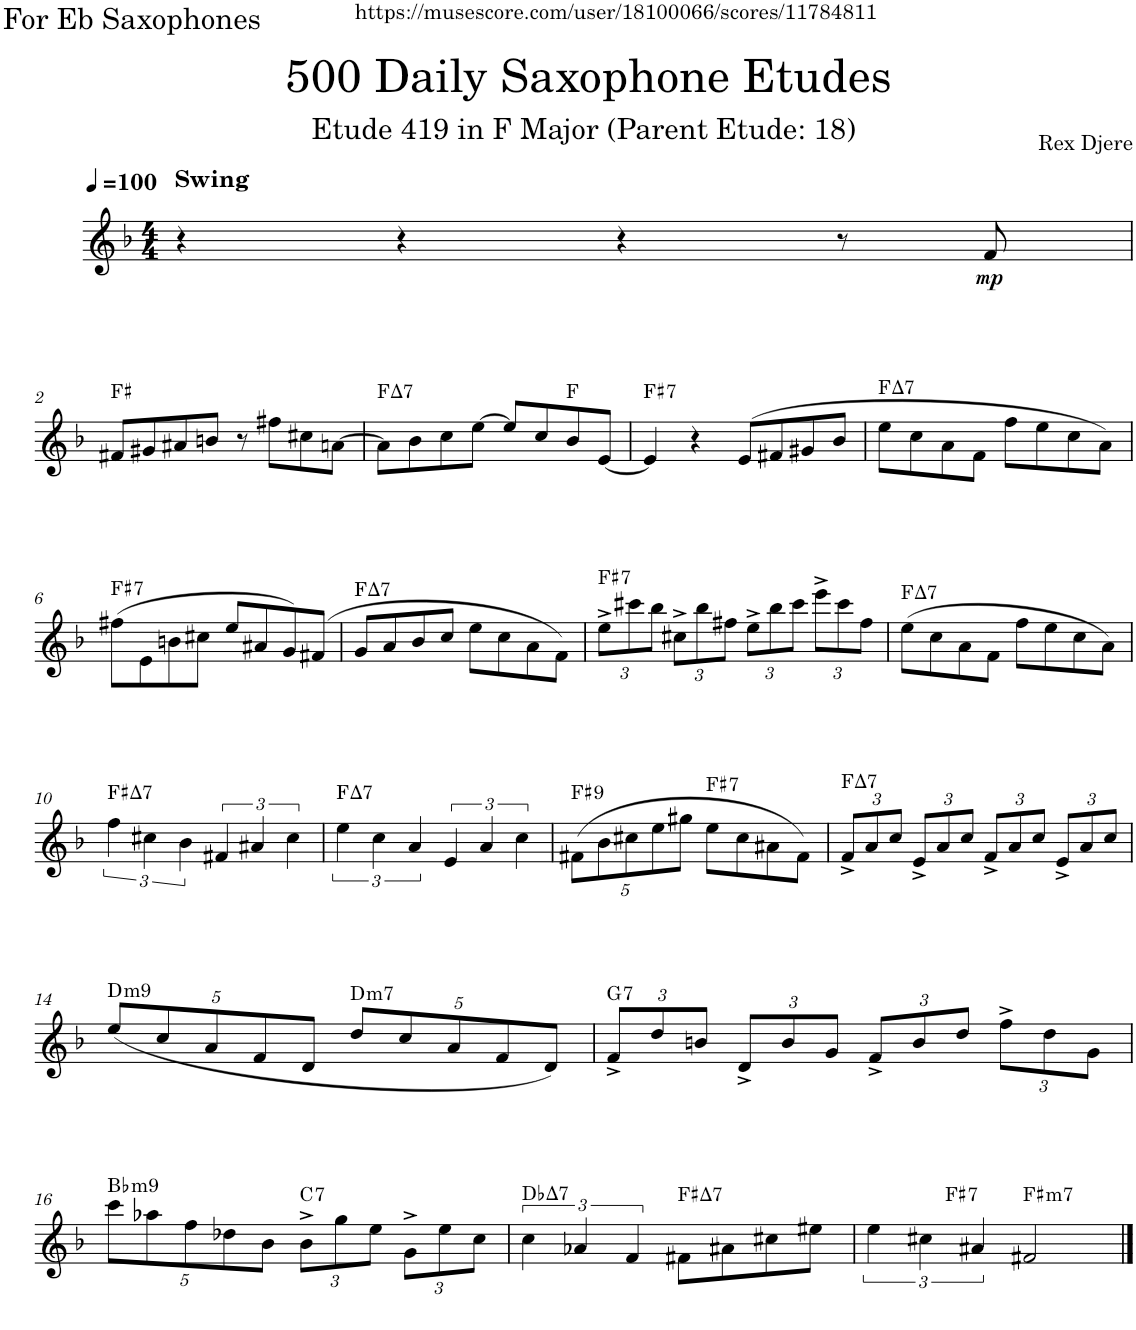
**kern	**dynam	**harte
*part1	*part1	*part1
*staff1	*staff1	*
*I"Alto Saxophone	*	*
*I'A. Sax.	*	*
*clefG2	*	*
*Trd5c9	*	*
*k[b-]	*	*
*M4/4	*	*
*MM100	*	*
=1	=1	=1
!LO:TX:a:B:t=Swing	!	!
4r	.	.
4r	.	.
4r	.	.
8r	.	.
!	!LO:DY:b	!
8f/	mp	.
!!LO:LB:g=z
=2	=2	=2
8f#X/L	.	F#:maj
8g#X/	.	.
8a#X/	.	.
8bn/J	.	.
8r	.	.
8ff#X\L	.	.
8cc#X\	.	.
[8an\J	.	.
=3	=3	=3
!	!	!LO:H:kt=7
8a\L]	.	F:maj7
8b-\	.	.
8cc\	.	.
[8ee\J	.	.
8ee/L]	.	.
8cc/	.	.
8b-/	.	F:maj
[8e/J	.	.
=4	=4	=4
!	!	!LO:H:kt=7
4e/]	.	F#:7
4r	.	.
(8e/L	.	.
8f#X/	.	.
8g#X/	.	.
8b-/J	.	.
=5	=5	=5
!	!	!LO:H:kt=7
8ee\L	.	F:maj7
8cc\	.	.
8a\	.	.
8f\J	.	.
8ff\L	.	.
8ee\	.	.
8cc\	.	.
8a\J)	.	.
!!LO:LB:g=z
=6	=6	=6
!	!	!LO:H:kt=7
(8ff#X\L	.	F#:7
8e\	.	.
8bn\	.	.
8cc#X\J	.	.
8ee/L	.	.
8a#X/	.	.
8g/)	.	.
(8f#X/J	.	.
=7	=7	=7
!	!	!LO:H:kt=7
8g/L	.	F:maj7
8a/	.	.
8b-/	.	.
8cc/J	.	.
8ee\L	.	.
8cc\	.	.
8a\	.	.
8f\J)	.	.
=8	=8	=8
*Xbrackettup	*	*
!	!	!LO:H:kt=7
12ee^\L	.	F#:7
12ccc#X\	.	.
12bb-\J	.	.
12cc#X^\L	.	.
12bb-\	.	.
12ff#X\J	.	.
12ee^\L	.	.
12bb-\	.	.
12ccc#\J	.	.
12eee^\L	.	.
12ccc#\	.	.
12ff#\J	.	.
=9	=9	=9
!	!	!LO:H:kt=7
(8ee\L	.	F:maj7
8cc\	.	.
8a\	.	.
8f\J	.	.
8ff\L	.	.
8ee\	.	.
8cc\	.	.
8a\J)	.	.
!!LO:LB:g=z
=10	=10	=10
*k[b-]	*	*
*brackettup	*	*
!	!	!LO:H:kt=7
6ff\	.	F#:maj7
6cc#X\	.	.
6b-\	.	.
6f#X/	.	.
6a#X/	.	.
6cc#\	.	.
=11	=11	=11
!	!	!LO:H:kt=7
6ee\	.	F:maj7
6cc\	.	.
6a/	.	.
6e/	.	.
6a/	.	.
6cc\	.	.
=12	=12	=12
*Xbrackettup	*	*
!	!	!LO:H:kt=9
(10f#X\L	.	F#:9
10b-\	.	.
10cc#X\	.	.
10ee\	.	.
10gg#X\J	.	.
!	!	!LO:H:kt=7
8ee\L	.	F#:7
8cc#\	.	.
8a#X\	.	.
8f#\J)	.	.
=13	=13	=13
!	!	!LO:H:kt=7
12f^/L	.	F:maj7
12a/	.	.
12cc/J	.	.
12e^/L	.	.
12a/	.	.
12cc/J	.	.
12f^/L	.	.
12a/	.	.
12cc/J	.	.
12e^/L	.	.
12a/	.	.
12cc/J	.	.
!!LO:LB:g=z
=14	=14	=14
!	!	!LO:H:kt=m9
(<10ee/L	.	D:min9
10cc/	.	.
10a/	.	.
10f/	.	.
10d/J	.	.
!	!	!LO:H:kt=m7
10dd/L	.	D:min7
10cc/	.	.
10a/	.	.
10f/	.	.
10d/J)	.	.
=15	=15	=15
!	!	!LO:H:kt=7
12f^/L	.	G:7
12dd/	.	.
12bn/J	.	.
12d^/L	.	.
12b/	.	.
12g/J	.	.
12f^/L	.	.
12b/	.	.
12dd/J	.	.
12ff^\L	.	.
12dd\	.	.
12g\J	.	.
!!LO:LB:g=z
=16	=16	=16
!	!	!LO:H:kt=m9
10ccc\L	.	Bb:min9
10aa-X\	.	.
10ff\	.	.
10dd-X\	.	.
10b-\J	.	.
!	!	!LO:H:kt=7
12b-^\L	.	C:7
12gg\	.	.
12ee\J	.	.
12g^\L	.	.
12ee\	.	.
12cc\J	.	.
=17	=17	=17
*brackettup	*	*
!	!	!LO:H:kt=7
6cc\	.	Db:maj7
6a-X/	.	.
6f/	.	.
!	!	!LO:H:kt=7
8f#X\L	.	F#:maj7
8a#X\	.	.
8cc#X\	.	.
8ee#X\J	.	.
=18	=18	=18
*^	*	*
6ee\	4ryy	.	.
6cc#X\	.	.	.
!	!	!	!LO:H:kt=7
.	2.ryy	.	F#:7
6a#X/	.	.	.
!	!	!	!LO:H:kt=m7
2f#X/	.	.	F#:min7
*v	*v	*	*
==	==	==
*-	*-	*-
